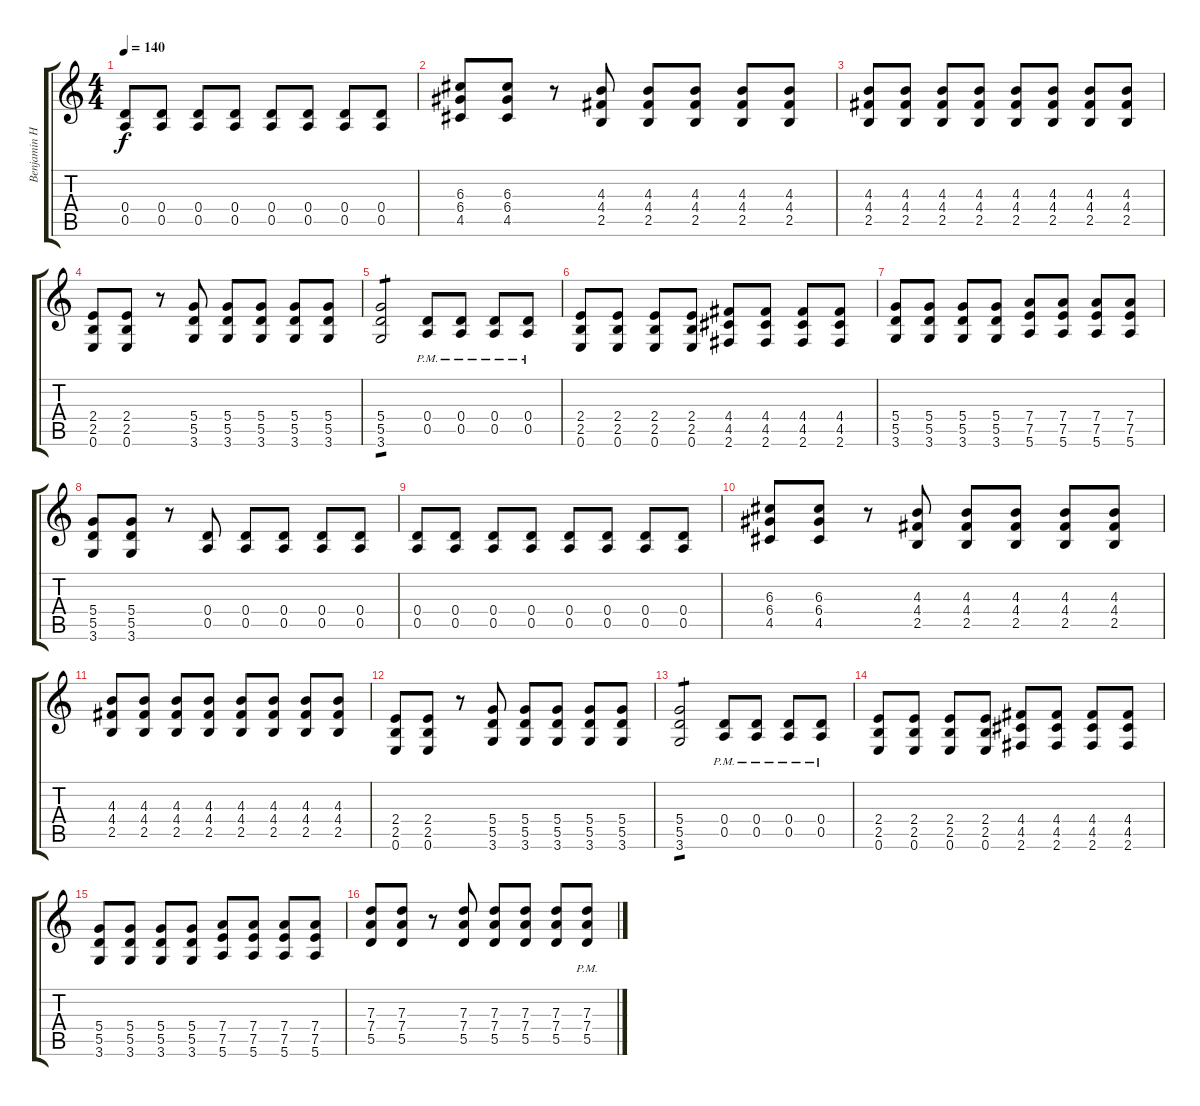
\track ("Benjamin Harper Guitar 2" "Benjamin H") {instrument overdrivenguitar}
\staff {score tabs}
\tuning (E4 B3 G3 D3 A2 E2) {hide}
\ts (4 4)
\tempo 140
\clef g2
\ks c
(0.4 0.5).8{dy f} (0.4 0.5).8 (0.4 0.5).8 (0.4 0.5).8 (0.4 0.5).8 (0.4 0.5).8 (0.4 0.5).8 (0.4 0.5).8 |
(6.3 6.4 4.5).8 (6.3 6.4 4.5).8 r.8 (4.3 4.4 2.5).8 (4.3 4.4 2.5).8 (4.3 4.4 2.5).8 (4.3 4.4 2.5).8 (4.3 4.4 2.5).8 |
(4.3 4.4 2.5).8 (4.3 4.4 2.5).8 (4.3 4.4 2.5).8 (4.3 4.4 2.5).8 (4.3 4.4 2.5).8 (4.3 4.4 2.5).8 (4.3 4.4 2.5).8 (4.3 4.4 2.5).8 |
(2.4 2.5 0.6).8 (2.4 2.5 0.6).8 r.8 (5.4 5.5 3.6).8 (5.4 5.5 3.6).8 (5.4 5.5 3.6).8 (5.4 5.5 3.6).8 (5.4 5.5 3.6).8 |
(5.4 5.5 3.6).2{tp 1} (0.4{pm} 0.5{pm}).8 (0.4{pm} 0.5{pm}).8 (0.4{pm} 0.5{pm}).8 (0.4{pm} 0.5{pm}).8 |
(2.4 2.5 0.6).8 (2.4 2.5 0.6).8 (2.4 2.5 0.6).8 (2.4 2.5 0.6).8 (4.4 4.5 2.6).8 (4.4 4.5 2.6).8 (4.4 4.5 2.6).8 (4.4 4.5 2.6).8 |
(5.4 5.5 3.6).8 (5.4 5.5 3.6).8 (5.4 5.5 3.6).8 (5.4 5.5 3.6).8 (7.4 7.5 5.6).8 (7.4 7.5 5.6).8 (7.4 7.5 5.6).8 (7.4 7.5 5.6).8 |
(5.4 5.5 3.6).8{volume 8 instrument overdrivenguitar} (5.4 5.5 3.6).8 r.8 (0.4 0.5).8 (0.4 0.5).8 (0.4 0.5).8 (0.4 0.5).8 (0.4 0.5).8 |
(0.4 0.5).8 (0.4 0.5).8 (0.4 0.5).8 (0.4 0.5).8 (0.4 0.5).8 (0.4 0.5).8 (0.4 0.5).8 (0.4 0.5).8 |
(6.3 6.4 4.5).8 (6.3 6.4 4.5).8 r.8 (4.3 4.4 2.5).8 (4.3 4.4 2.5).8 (4.3 4.4 2.5).8 (4.3 4.4 2.5).8 (4.3 4.4 2.5).8 |
(4.3 4.4 2.5).8 (4.3 4.4 2.5).8 (4.3 4.4 2.5).8 (4.3 4.4 2.5).8 (4.3 4.4 2.5).8 (4.3 4.4 2.5).8 (4.3 4.4 2.5).8 (4.3 4.4 2.5).8 |
(2.4 2.5 0.6).8 (2.4 2.5 0.6).8 r.8 (5.4 5.5 3.6).8 (5.4 5.5 3.6).8 (5.4 5.5 3.6).8 (5.4 5.5 3.6).8 (5.4 5.5 3.6).8 |
(5.4 5.5 3.6).2{tp 1} (0.4{pm} 0.5{pm}).8 (0.4{pm} 0.5{pm}).8 (0.4{pm} 0.5{pm}).8 (0.4{pm} 0.5{pm}).8 |
(2.4 2.5 0.6).8 (2.4 2.5 0.6).8 (2.4 2.5 0.6).8 (2.4 2.5 0.6).8 (4.4 4.5 2.6).8 (4.4 4.5 2.6).8 (4.4 4.5 2.6).8 (4.4 4.5 2.6).8 |
(5.4 5.5 3.6).8 (5.4 5.5 3.6).8 (5.4 5.5 3.6).8 (5.4 5.5 3.6).8 (7.4 7.5 5.6).8 (7.4 7.5 5.6).8 (7.4 7.5 5.6).8 (7.4 7.5 5.6).8 |
(7.3 7.4 5.5).8{volume 12} (7.3 7.4 5.5).8 r.8 (7.3 7.4 5.5).8 (7.3 7.4 5.5).8 (7.3 7.4 5.5).8 (7.3 7.4 5.5).8 (7.3{pm} 7.4 5.5{pm}).8
